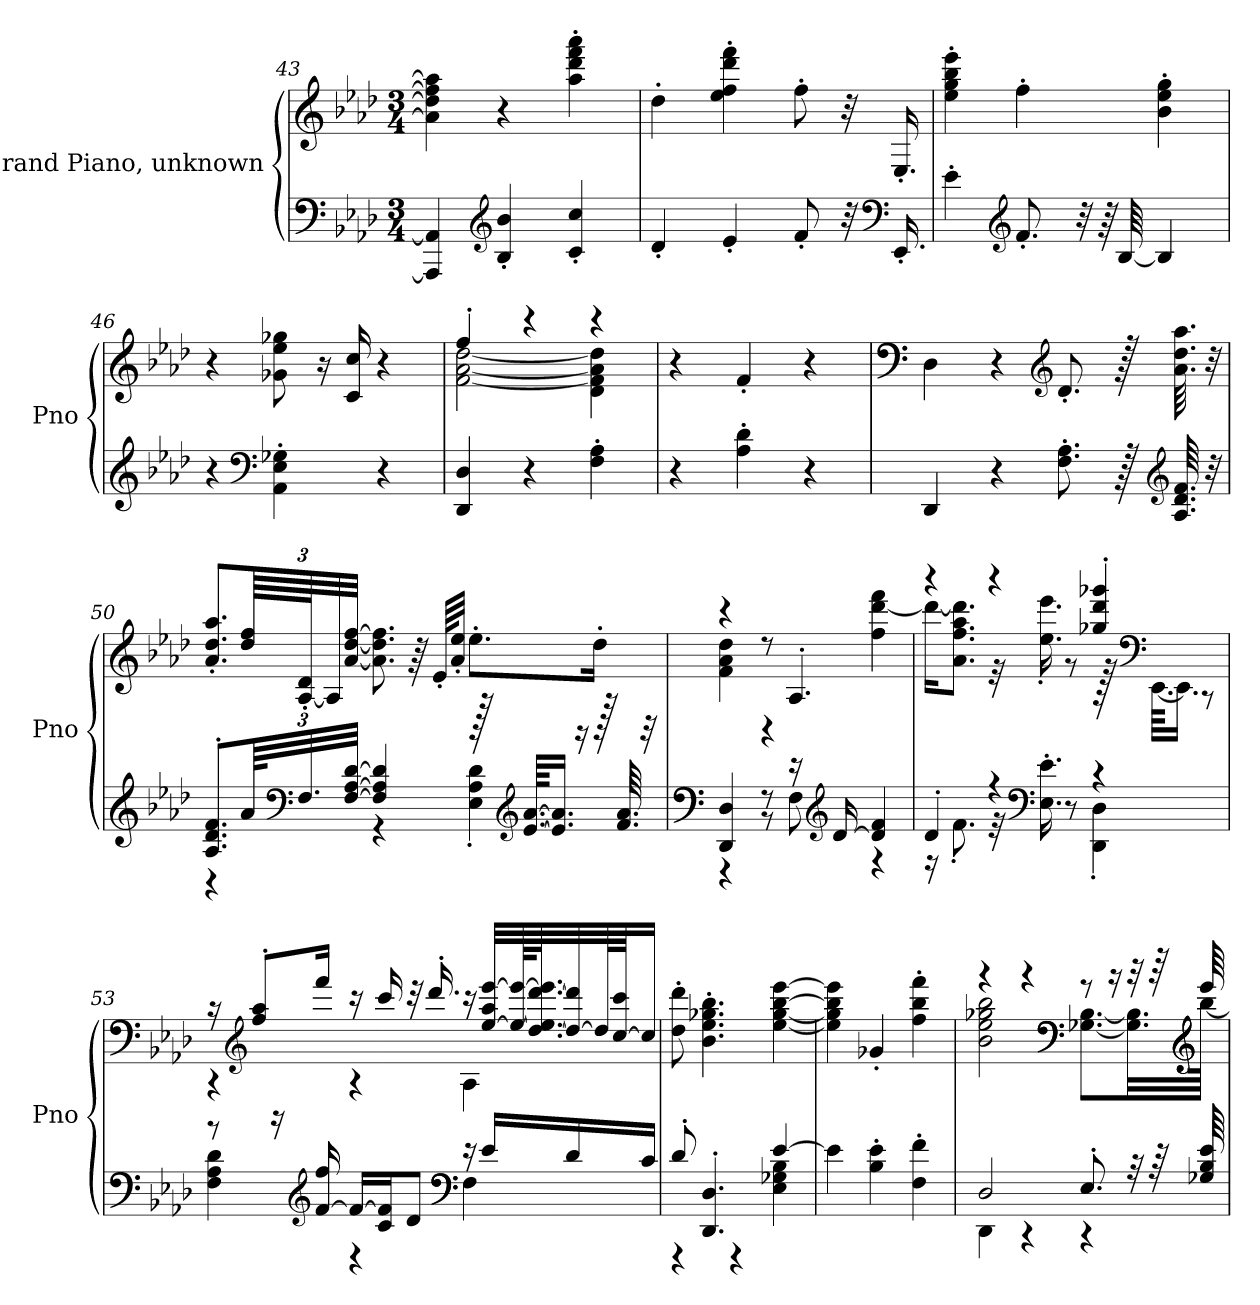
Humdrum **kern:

**kern	**kern
*part1	*part1
*staff2	*staff1
*I"Grand Piano, unknown	*
*I'Pno	*
!!LO:LB:g=z
*clefF4	*clefG2
*k[b-e-a-d-]	*k[b-e-a-d-]
*M3/4	*M3/4
=43	=43
4AAA-/] 4AA-/]	4a-\] 4dd-\] 4ff\] 4aa-\]
*clefG2	*
4B-/' 4b-/'	4r
4c/' 4cc/'	4aa-\' 4ddd-\' 4fff\' 4aaa-\'
=44	=44
4d-'/	4dd-'\
4e-'/	4ee-\' 4ff\' 4ddd-\' 4fff\'
8f'/	8ff'\
32r	32r
*clefF4	*
16.EE-'/	16.E-'/
=45	=45
4e-'\	4ee-\' 4gg\' 4bb-\' 4eee-\'
*clefG2	*
8.f'/	4ff'\
32r	.
64r	.
[64B-/	.
4B-/]	4b-\' 4ee-\' 4gg\'
=46	=46
4r	4r
*clefF4	*
4AA-\' 4E-\' 4G-X\'	8g-X\ 8ee-\ 8gg-X\
.	16r
.	16c/ 16cc/
4r	4r
=47	=47
*	*^
4DD-/ 4D-/	4ff'/	[2f\ [2a-\ [2dd-\
4r	4r	.
4F\' 4A-\'	4r	4d-\ 4f\] 4a-\] 4dd-\]
*	*v	*v
=48	=48
4r	4r
4A-\' 4d-\'	4f'/
4r	4r
!!LO:LB:g=z
=49	=49
*	*clefF4
4DD-/	4D-\
4r	4r
*	*clefG2
8.F\' 8.A-\'	8.d-'/
128r	128r
*clefG2	*
64.A-/ 64.d-/ 64.f/	64.a-\ 64.dd-\ 64.aa-\
32r	32r
=50	=50
*^	*
8.A-/' 8.d-/' 8.f/'L	4r	8.a-/' 8.dd-/' 8.aa-/'L
*Xbrackettup	*	*Xbrackettup
96a-/KLL	.	96dd-/ 96ff/LLL
*clefF4	*	*
48.F/	.	[96A-/' 96d-/'J
.	.	48A-/]
[48F/ [48A-/ [48d-/JJJ	.	[48a-/ [48dd-/ [48ff/JJJ
4F/] 4A-/] 4d-/]	4r	8.a-\] 8.dd-\] 8.ff\]
.	.	64r
.	.	64e-'/KLLL
.	.	32a-/' 32ee-/'JJJ
128r	4E-\' 4A-\' 4d-\'	8.ee-'\L
*clefG2	*	*
[64.e-/ [64.a-/KKLL	.	.
16.e-/] 16.a-/]JJ	.	.
16r	.	.
128r	.	16dd-'\Jk
64.f/ 64.a-/	.	.
32r	.	.
!!LO:LB:g=z
=51	=51	=51
*clefF4	*	*
*	*	*^
4DD-/ 4D-/	4r	4r	4f\ 4a-\ 4dd-\
8r	8r	8r	4r
16r	8F\	4.A-'/	.
*clefG2	*	*	*
[16d-/	.	.	.
4d-/] 4f/	4r	.	4ff\ [4ddd-\ 4fff\
=52	=52	=52	=52
4d-'/	16r	4r	16ddd-\KL_
.	8.f'\	.	8.a-\ 8.ff\ 8.aa-\ 8.ddd-\]J
4r	32r	4r	32r
*clefF4	*	*	*
.	16.E-\' 16.e-\'	.	16.ee-\' 16.eee-\'
.	8r	.	8r
4r	4DD-\' 4D-\'	4gg-X/' 4ddd-/' 4ggg-X/'	128r
*	*	*clefF4	*
.	.	.	[64.EE-\KKLL
.	.	.	16.EE-\JJ]
.	.	.	8r
!!LO:PB:g=z	!!
=53	=53	=53	=53
8r	4F\ 4A-\ 4d-\	16r	4r
*	*	*clefG2	*
.	.	8ff/' 8aa-/'L	.
16r	.	.	.
*clefG2	*	*	*
[16f/ 16ff/	.	16fff/Jk	.
16f/LL_	4r	16r	4r
16c/ 16f/]J	.	16ccc/	.
8d-/J	.	32r	.
.	.	16.ddd-'/	.
*clefF4	*	*	*
16r	4F\	16r	4A-\
16e-/LL	.	[32ee-/ 32aa-/ [32eee-/LLL	.
.	.	128ee-/_ 128eee-/_KL	.
.	.	[64.dd-/ 64.ee-/] [64.ddd-/ 64.eee-/]J	.
16d-/	.	32dd-/_ 32ddd-/]	.
.	.	64dd-/L]	.
.	.	[64cc/ 64ccc/JJ	.
16c/JJ	.	16cc/JJ]	.
*	*	*v	*v
=54	=54	=54
8d-'/	4r	8dd-\' 8ddd-\'
4.DD-/' 4.D-/'	.	4.b-\' 4.ee-\' 4.gg-X\' 4.bb-\'
.	4r	.
[4e-/	4E-\ 4G-X\ 4B-\	[4ee-\ [4gg-\ [4bb-\ [4eee-\
*v	*v	*
=55	=55
4e-\]	4ee-\] 4gg-\] 4bb-\] 4eee-\]
4B-\' 4e-\'	4g-X'/
4F\' 4f\'	4ff\' 4bb-\' 4fff\'
!!LO:LB:g=z
=56	=56
*^	*^
2D-/	4DD-\	4r	2b-\ 2ee-\ 2gg-X\ 2bb-\
.	4r	4r	.
*	*	*clefF4	*
8.E-'/	4r	8r	[8.G-X\ [8.B-\L
.	.	16r	.
32r	.	32r	32.G-\] 32.B-\]LL
64r	.	64r	.
*	*	*clefG2	*
64G-X/ 64B-/ 64e-/	.	64eee-/	[64bb-\JJJk
*v	*v	*	*
*	*v	*v
=	=
*-	*-
